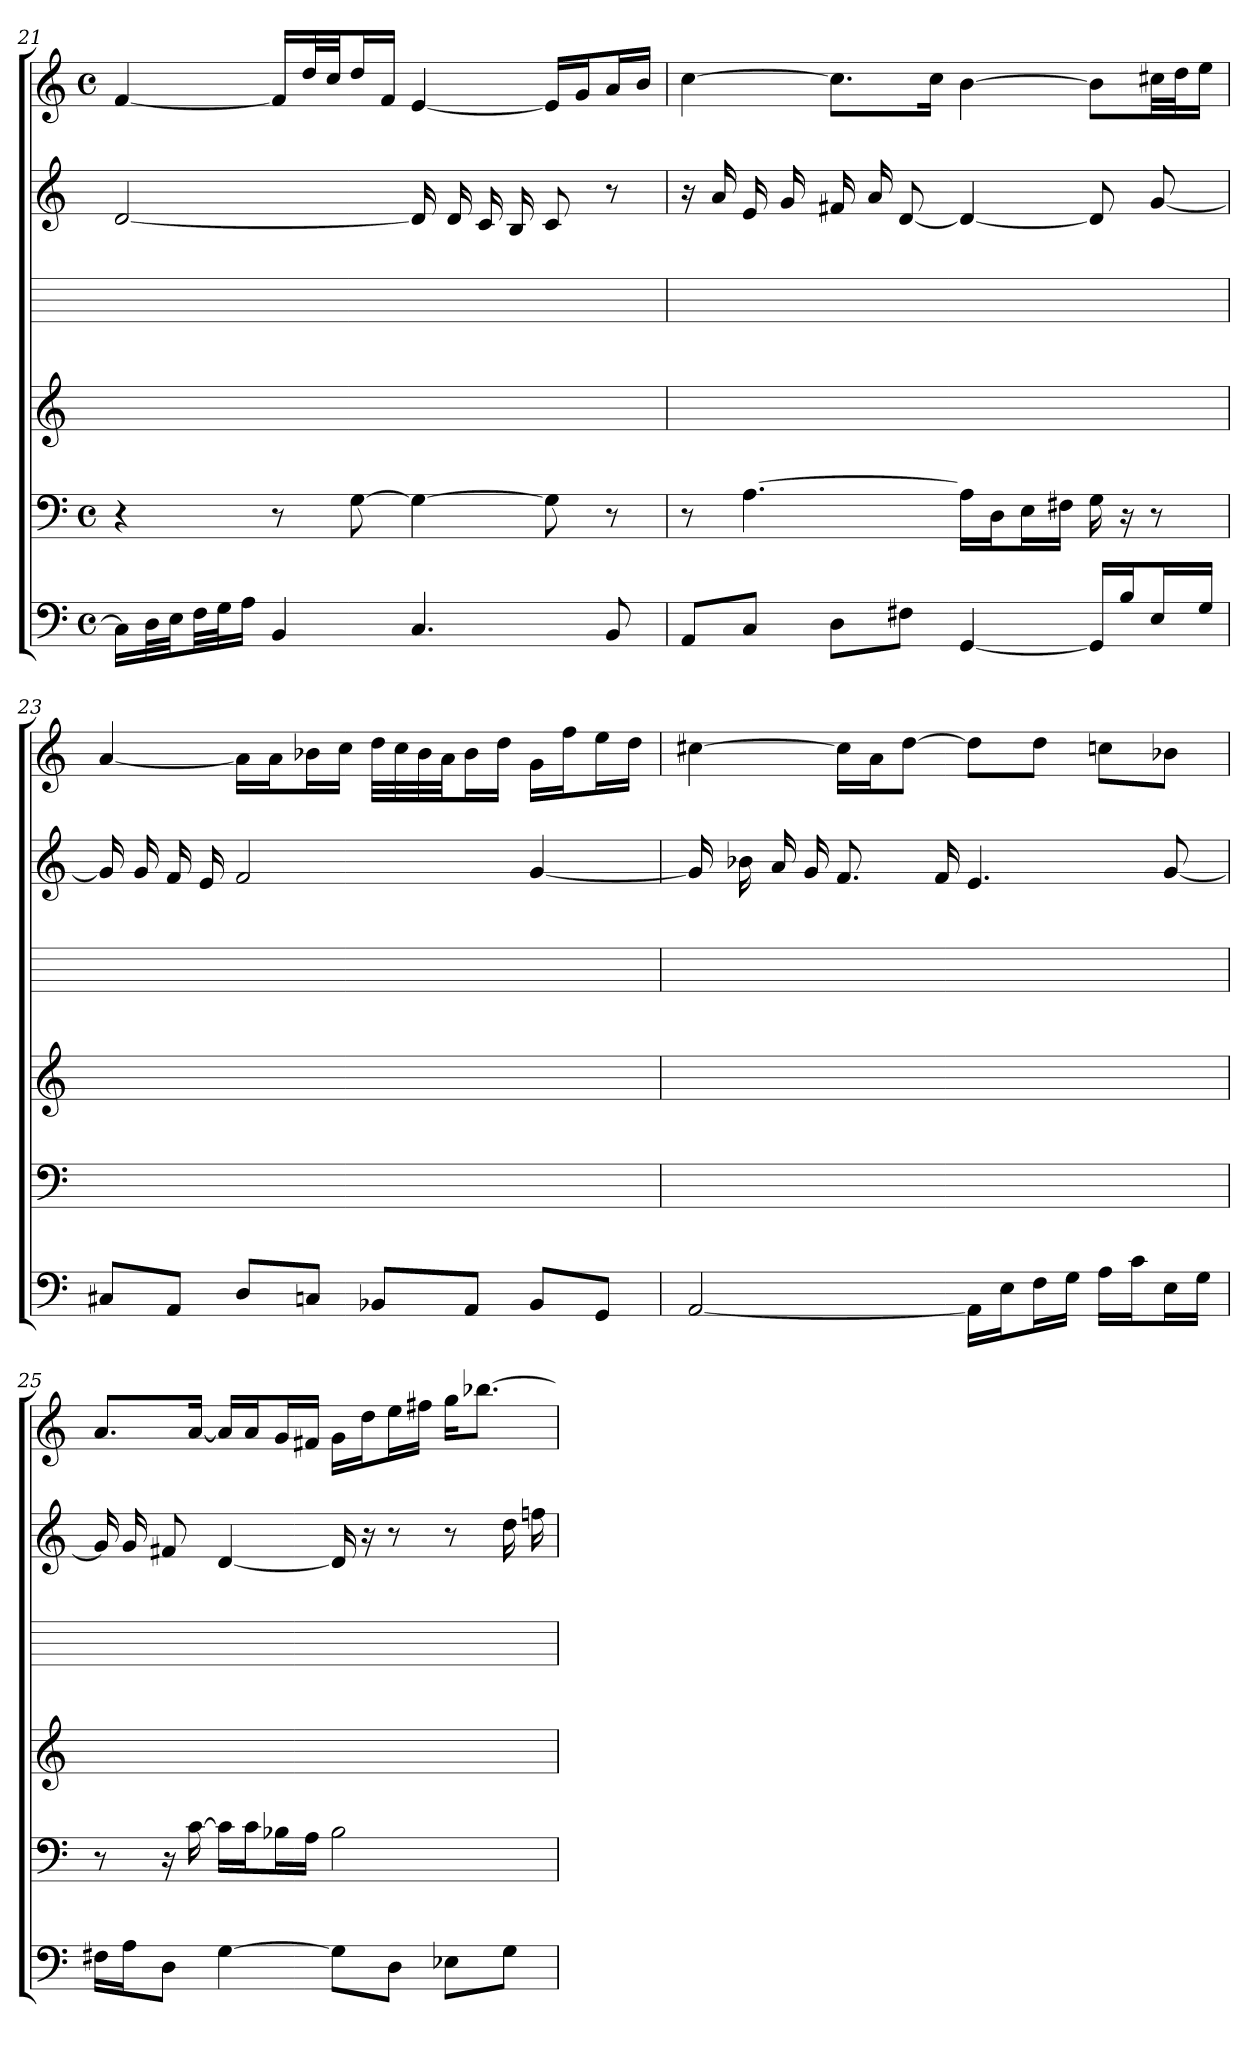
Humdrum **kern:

**kern	**kern	**kern	**kern	**kern	**kern
*part6	*part5	*part4	*part3	*part2	*part1
*staff6	*staff5	*staff4	*staff3	*staff2	*staff1
*clefF4	*clefF4	*clefG2	*	*clefG2	*clefG2
*M4/4	*M4/4	*	*	*	*M4/4
*met(c)	*met(c)	*	*	*	*met(c)
=21	=21	=21	=21	=21	=21
16C\LL]	4r	1ryy	1ryy	[2d	[4f
32D\L	.	.	.	.	.
32E\JJ	.	.	.	.	.
32F\LL	.	.	.	.	.
32G\J	.	.	.	.	.
16A\JJ	.	.	.	.	.
4BB	8r	.	.	.	16f/LL]
.	.	.	.	.	32dd/L
.	.	.	.	.	32cc/JJ
.	[8G	.	.	.	16dd/L
.	.	.	.	.	16f/JJ
4.C	4G_	.	.	16d]	[4e
.	.	.	.	16d	.
.	.	.	.	16c	.
.	.	.	.	16B	.
.	8G]	.	.	8c	16e/LL]
.	.	.	.	.	16g/J
8BB	8r	.	.	8r	16a/L
.	.	.	.	.	16b/JJ
=22	=22	=22	=22	=22	=22
8AA/L	8r	1ryy	1ryy	16r	[4cc
.	.	.	.	16a	.
8C/J	[4.A	.	.	16e	.
.	.	.	.	16g	.
8D\L	.	.	.	16f#X	8.cc\L]
.	.	.	.	16a	.
8F#X\J	.	.	.	[8d	.
.	.	.	.	.	16cc\Jk
[4GG	16A\LL]	.	.	4d_	[4b
.	16D\J	.	.	.	.
.	16E\L	.	.	.	.
.	16F#X\JJ	.	.	.	.
16GG/LL]	16G	.	.	8d]	8b\L]
16B/J	16r	.	.	.	.
16E/L	8r	.	.	[8g	32cc#X\LL
.	.	.	.	.	32dd\J
16G/JJ	.	.	.	.	16ee\JJ
=23	=23	=23	=23	=23	=23
8C#X/L	1ryy	1ryy	1ryy	16g]	[4a
.	.	.	.	16g	.
8AA/J	.	.	.	16f	.
.	.	.	.	16e	.
8D/L	.	.	.	2f	16a\LL]
.	.	.	.	.	16a\J
8Cn/J	.	.	.	.	16b-X\L
.	.	.	.	.	16cc\JJ
8BB-X/L	.	.	.	.	32dd\LLL
.	.	.	.	.	32cc\
.	.	.	.	.	32b-\
.	.	.	.	.	32a\JJ
8AA/J	.	.	.	.	16b-\L
.	.	.	.	.	16dd\JJ
8BB-/L	.	.	.	[4g	16g\LL
.	.	.	.	.	16ff\J
8GG/J	.	.	.	.	16ee\L
.	.	.	.	.	16dd\JJ
=24	=24	=24	=24	=24	=24
[2AA	1ryy	1ryy	1ryy	16g]	[4cc#X
.	.	.	.	16b-X	.
.	.	.	.	16a	.
.	.	.	.	16g	.
.	.	.	.	8.f	16cc#\LL]
.	.	.	.	.	16a\J
.	.	.	.	.	[8dd\J
.	.	.	.	16f	.
16AA\LL]	.	.	.	4.e	8dd\L]
16E\J	.	.	.	.	.
16F\L	.	.	.	.	8dd\J
16G\JJ	.	.	.	.	.
16A\LL	.	.	.	.	8ccn\L
16c\J	.	.	.	.	.
16E\L	.	.	.	[8g	8b-X\J
16G\JJ	.	.	.	.	.
=25	=25	=25	=25	=25	=25
16F#X\LL	8r	1ryy	1ryy	16g]	8.a/L
16A\J	.	.	.	16g	.
8D\J	16r	.	.	8f#X	.
.	[16c	.	.	.	[16a/Jk
[4G	16c\LL]	.	.	[4d	16a/LL]
.	16c\J	.	.	.	16a/J
.	16B-X\L	.	.	.	16g/L
.	16A\JJ	.	.	.	16f#X/JJ
8G\L]	2B-	.	.	16d]	16g\LL
.	.	.	.	16r	16dd\J
8D\J	.	.	.	8r	16ee\L
.	.	.	.	.	16ff#X\JJ
8E-X\L	.	.	.	8r	16gg\KL
.	.	.	.	.	[8.bb-X\J
8G\J	.	.	.	16dd	.
.	.	.	.	16ffn	.
=	=	=	=	=	=
*-	*-	*-	*-	*-	*-
